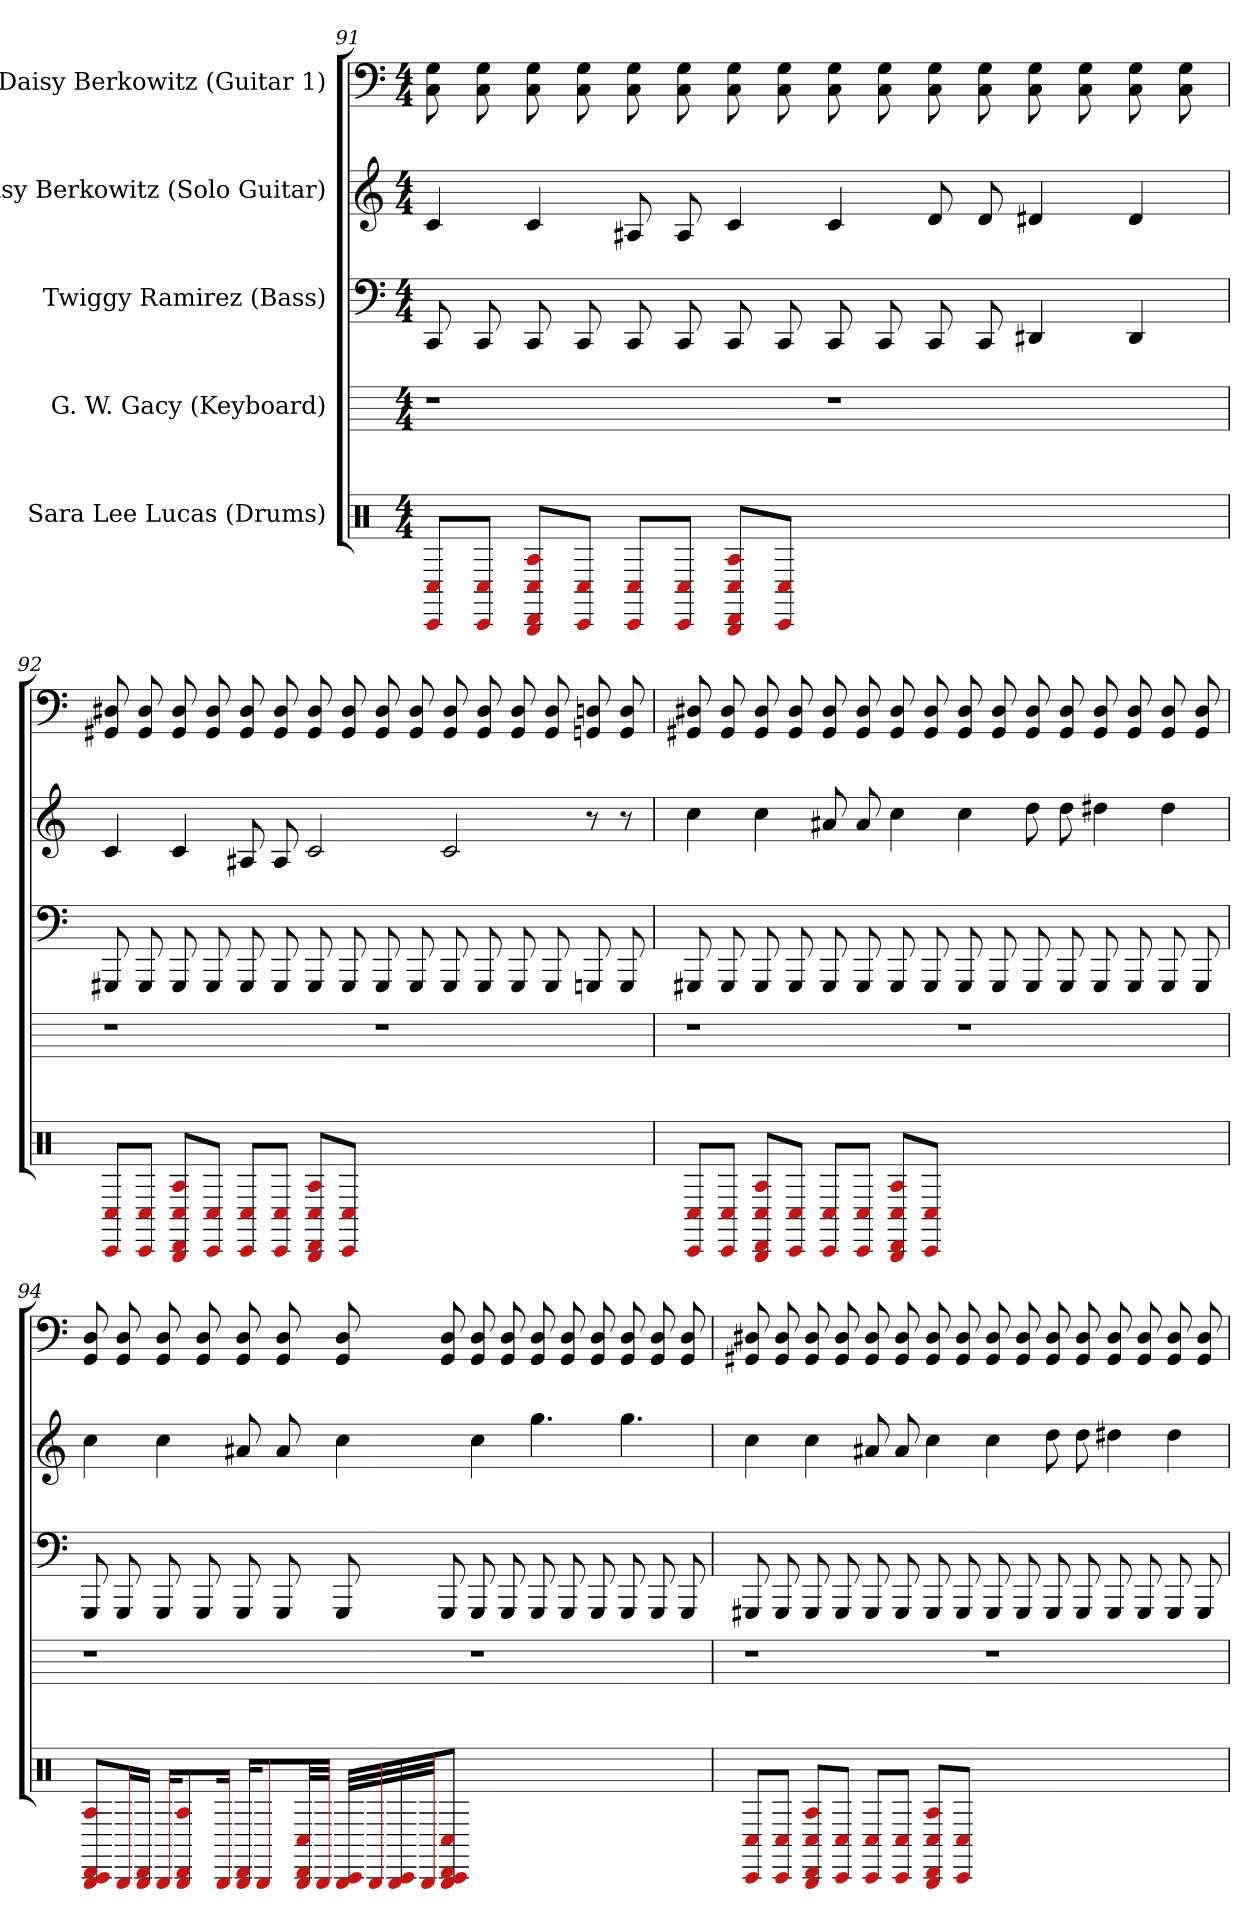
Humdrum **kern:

**kern	**kern	**kern	**kern	**kern
*part5	*part4	*part3	*part2	*part1
*staff5	*staff4	*staff3	*staff2	*staff1
*I"Sara Lee Lucas (Drums)	*I"G. W. Gacy (Keyboard)	*I"Twiggy Ramirez (Bass)	*I"Daisy Berkowitz (Solo Guitar)	*I"Daisy Berkowitz (Guitar 1)
*clefX	*	*	*	*
*k[]	*k[]	*k[]	*k[]	*k[]
*M4/4	*M4/4	*M4/4	*M4/4	*M4/4
=91	=91	=91	=91	=91
8C#/ 8CC/L	1r	8CC	4c	8G 8C
8C#/ 8CC/J	.	8CC	.	8G 8C
8C#/ 8A/ 8DD/ 8BBB/L	.	8CC	4c	8G 8C
8C#/ 8CC/J	.	8CC	.	8G 8C
8C#/ 8CC/L	.	8CC	8A#	8G 8C
8C#/ 8CC/J	.	8CC	8A#	8G 8C
8C#/ 8A/ 8DD/ 8BBB/L	.	8CC	4c	8G 8C
8C#/ 8CC/J	.	8CC	.	8G 8C
1ryy	1r	8CC	4c	8G 8C
.	.	8CC	.	8G 8C
.	.	8CC	8d	8G 8C
.	.	8CC	8d	8G 8C
.	.	4DD#	4d#	8G 8C
.	.	.	.	8G 8C
.	.	4DD#	4d#	8G 8C
.	.	.	.	8G 8C
=92	=92	=92	=92	=92
8C#/ 8CC/L	1r	8GGG#	4c	8D# 8GG#
8C#/ 8CC/J	.	8GGG#	.	8D# 8GG#
8C#/ 8A/ 8DD/ 8BBB/L	.	8GGG#	4c	8D# 8GG#
8C#/ 8CC/J	.	8GGG#	.	8D# 8GG#
8C#/ 8CC/L	.	8GGG#	8A#	8D# 8GG#
8C#/ 8CC/J	.	8GGG#	8A#	8D# 8GG#
8C#/ 8A/ 8DD/ 8BBB/L	.	8GGG#	2c	8D# 8GG#
8C#/ 8CC/J	.	8GGG#	.	8D# 8GG#
1ryy	1r	8GGG#	.	8D# 8GG#
.	.	8GGG#	.	8D# 8GG#
.	.	8GGG#	2c	8D# 8GG#
.	.	8GGG#	.	8D# 8GG#
.	.	8GGG#	.	8D# 8GG#
.	.	8GGG#	.	8D# 8GG#
.	.	8GGG	8r	8D 8GG
.	.	8GGG	8r	8D 8GG
=93	=93	=93	=93	=93
8C#/ 8CC/L	1r	8GGG#	4cc	8D# 8GG#
8C#/ 8CC/J	.	8GGG#	.	8D# 8GG#
8C#/ 8A/ 8DD/ 8BBB/L	.	8GGG#	4cc	8D# 8GG#
8C#/ 8CC/J	.	8GGG#	.	8D# 8GG#
8C#/ 8CC/L	.	8GGG#	8a#	8D# 8GG#
8C#/ 8CC/J	.	8GGG#	8a#	8D# 8GG#
8C#/ 8A/ 8DD/ 8BBB/L	.	8GGG#	4cc	8D# 8GG#
8C#/ 8CC/J	.	8GGG#	.	8D# 8GG#
1ryy	1r	8GGG#	4cc	8D# 8GG#
.	.	8GGG#	.	8D# 8GG#
.	.	8GGG#	8dd	8D# 8GG#
.	.	8GGG#	8dd	8D# 8GG#
.	.	8GGG#	4dd#	8D# 8GG#
.	.	8GGG#	.	8D# 8GG#
.	.	8GGG#	4dd#	8D# 8GG#
.	.	8GGG#	.	8D# 8GG#
=94	=94	=94	=94	=94
8A/ 8DD/ 8CC/ 8BBB/L	1r	8GGG	4cc	8D 8GG
16BBB/L	.	8GGG	.	8D 8GG
16DD/ 16BBB/JJ	.	.	.	.
16BBB/KL	.	8GGG	4cc	8D 8GG
8A/ 8DD/ 8BBB/	.	.	.	.
.	.	8GGG	.	8D 8GG
16BBB/Jk	.	.	.	.
16DD/ 16BBB/KL	.	8GGG	8a#	8D 8GG
8BBB/	.	.	.	.
.	.	8GGG	8a#	8D 8GG
32C#/ 32DD/ 32BBB/LL	.	.	.	.
32BBB/JJJ	.	.	.	.
32CC/ 32BBB/LLL	.	8GGG	4cc	8D 8GG
32BBB/	.	.	.	.
32CC/ 32BBB/	.	.	.	.
32BBB/JJ	.	.	.	.
8C#/ 8DD/ 8CC/ 8BBB/J	.	8GGG	.	8D 8GG
1ryy	1r	8GGG	4cc	8D 8GG
.	.	8GGG	.	8D 8GG
.	.	8GGG	4.gg	8D 8GG
.	.	8GGG	.	8D 8GG
.	.	8GGG	.	8D 8GG
.	.	8GGG	4.gg	8D 8GG
.	.	8GGG	.	8D 8GG
.	.	8GGG	.	8D 8GG
=95	=95	=95	=95	=95
8C#/ 8CC/L	1r	8GGG#	4cc	8D# 8GG#
8C#/ 8CC/J	.	8GGG#	.	8D# 8GG#
8C#/ 8A/ 8DD/ 8BBB/L	.	8GGG#	4cc	8D# 8GG#
8C#/ 8CC/J	.	8GGG#	.	8D# 8GG#
8C#/ 8CC/L	.	8GGG#	8a#	8D# 8GG#
8C#/ 8CC/J	.	8GGG#	8a#	8D# 8GG#
8C#/ 8A/ 8DD/ 8BBB/L	.	8GGG#	4cc	8D# 8GG#
8C#/ 8CC/J	.	8GGG#	.	8D# 8GG#
1ryy	1r	8GGG#	4cc	8D# 8GG#
.	.	8GGG#	.	8D# 8GG#
.	.	8GGG#	8dd	8D# 8GG#
.	.	8GGG#	8dd	8D# 8GG#
.	.	8GGG#	4dd#	8D# 8GG#
.	.	8GGG#	.	8D# 8GG#
.	.	8GGG#	4dd#	8D# 8GG#
.	.	8GGG#	.	8D# 8GG#
=	=	=	=	=
*-	*-	*-	*-	*-
